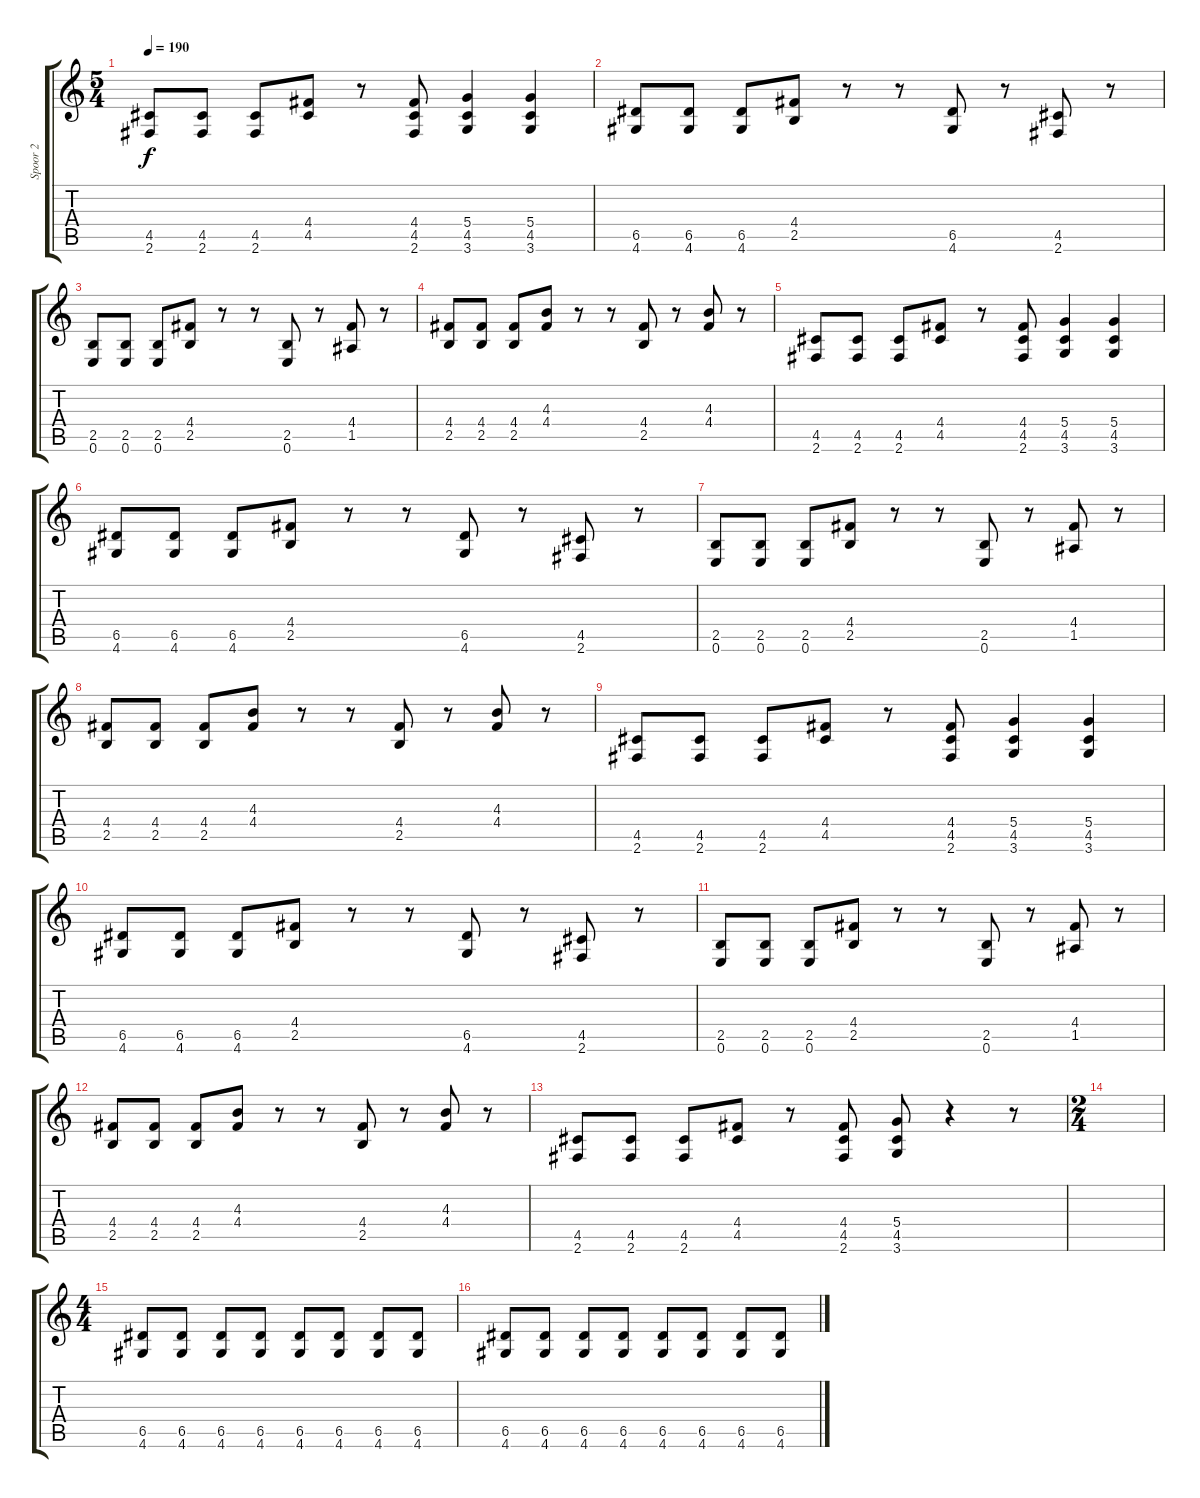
\track ("Spoor 2" "Spoor 2") {instrument distortionguitar}
\staff {score tabs}
\tuning (E4 B3 G3 D3 A2 E2) {hide}
\ts (5 4)
\tempo 190
\clef g2
\ks c
(4.5 2.6).8{dy f} (4.5 2.6).8 (4.5 2.6).8 (4.4 4.5).8 r.8 (4.4 4.5 2.6).8 (5.4 4.5 3.6).4 (5.4 4.5 3.6).4 |
(6.5 4.6).8 (6.5 4.6).8 (6.5 4.6).8 (4.4 2.5).8 r.8 r.8 (6.5 4.6).8 r.8 (4.5 2.6).8 r.8 |
(2.5 0.6).8 (2.5 0.6).8 (2.5 0.6).8 (4.4 2.5).8 r.8 r.8 (2.5 0.6).8 r.8 (4.4 1.5).8 r.8 |
(4.4 2.5).8 (4.4 2.5).8 (4.4 2.5).8 (4.3 4.4).8 r.8 r.8 (4.4 2.5).8 r.8 (4.3 4.4).8 r.8 |
(4.5 2.6).8 (4.5 2.6).8 (4.5 2.6).8 (4.4 4.5).8 r.8 (4.4 4.5 2.6).8 (5.4 4.5 3.6).4 (5.4 4.5 3.6).4 |
(6.5 4.6).8 (6.5 4.6).8 (6.5 4.6).8 (4.4 2.5).8 r.8 r.8 (6.5 4.6).8 r.8 (4.5 2.6).8 r.8 |
(2.5 0.6).8 (2.5 0.6).8 (2.5 0.6).8 (4.4 2.5).8 r.8 r.8 (2.5 0.6).8 r.8 (4.4 1.5).8 r.8 |
(4.4 2.5).8 (4.4 2.5).8 (4.4 2.5).8 (4.3 4.4).8 r.8 r.8 (4.4 2.5).8 r.8 (4.3 4.4).8 r.8 |
(4.5 2.6).8 (4.5 2.6).8 (4.5 2.6).8 (4.4 4.5).8 r.8 (4.4 4.5 2.6).8 (5.4 4.5 3.6).4 (5.4 4.5 3.6).4 |
(6.5 4.6).8 (6.5 4.6).8 (6.5 4.6).8 (4.4 2.5).8 r.8 r.8 (6.5 4.6).8 r.8 (4.5 2.6).8 r.8 |
(2.5 0.6).8 (2.5 0.6).8 (2.5 0.6).8 (4.4 2.5).8 r.8 r.8 (2.5 0.6).8 r.8 (4.4 1.5).8 r.8 |
(4.4 2.5).8 (4.4 2.5).8 (4.4 2.5).8 (4.3 4.4).8 r.8 r.8 (4.4 2.5).8 r.8 (4.3 4.4).8 r.8 |
(4.5 2.6).8 (4.5 2.6).8 (4.5 2.6).8 (4.4 4.5).8 r.8 (4.4 4.5 2.6).8 (5.4 4.5 3.6).8 r.4 r.8 |
\ts (2 4)
|
\ts (4 4)
(6.5 4.6).8 (6.5 4.6).8 (6.5 4.6).8 (6.5 4.6).8 (6.5 4.6).8 (6.5 4.6).8 (6.5 4.6).8 (6.5 4.6).8 |
(6.5 4.6).8 (6.5 4.6).8 (6.5 4.6).8 (6.5 4.6).8 (6.5 4.6).8 (6.5 4.6).8 (6.5 4.6).8 (6.5 4.6).8
